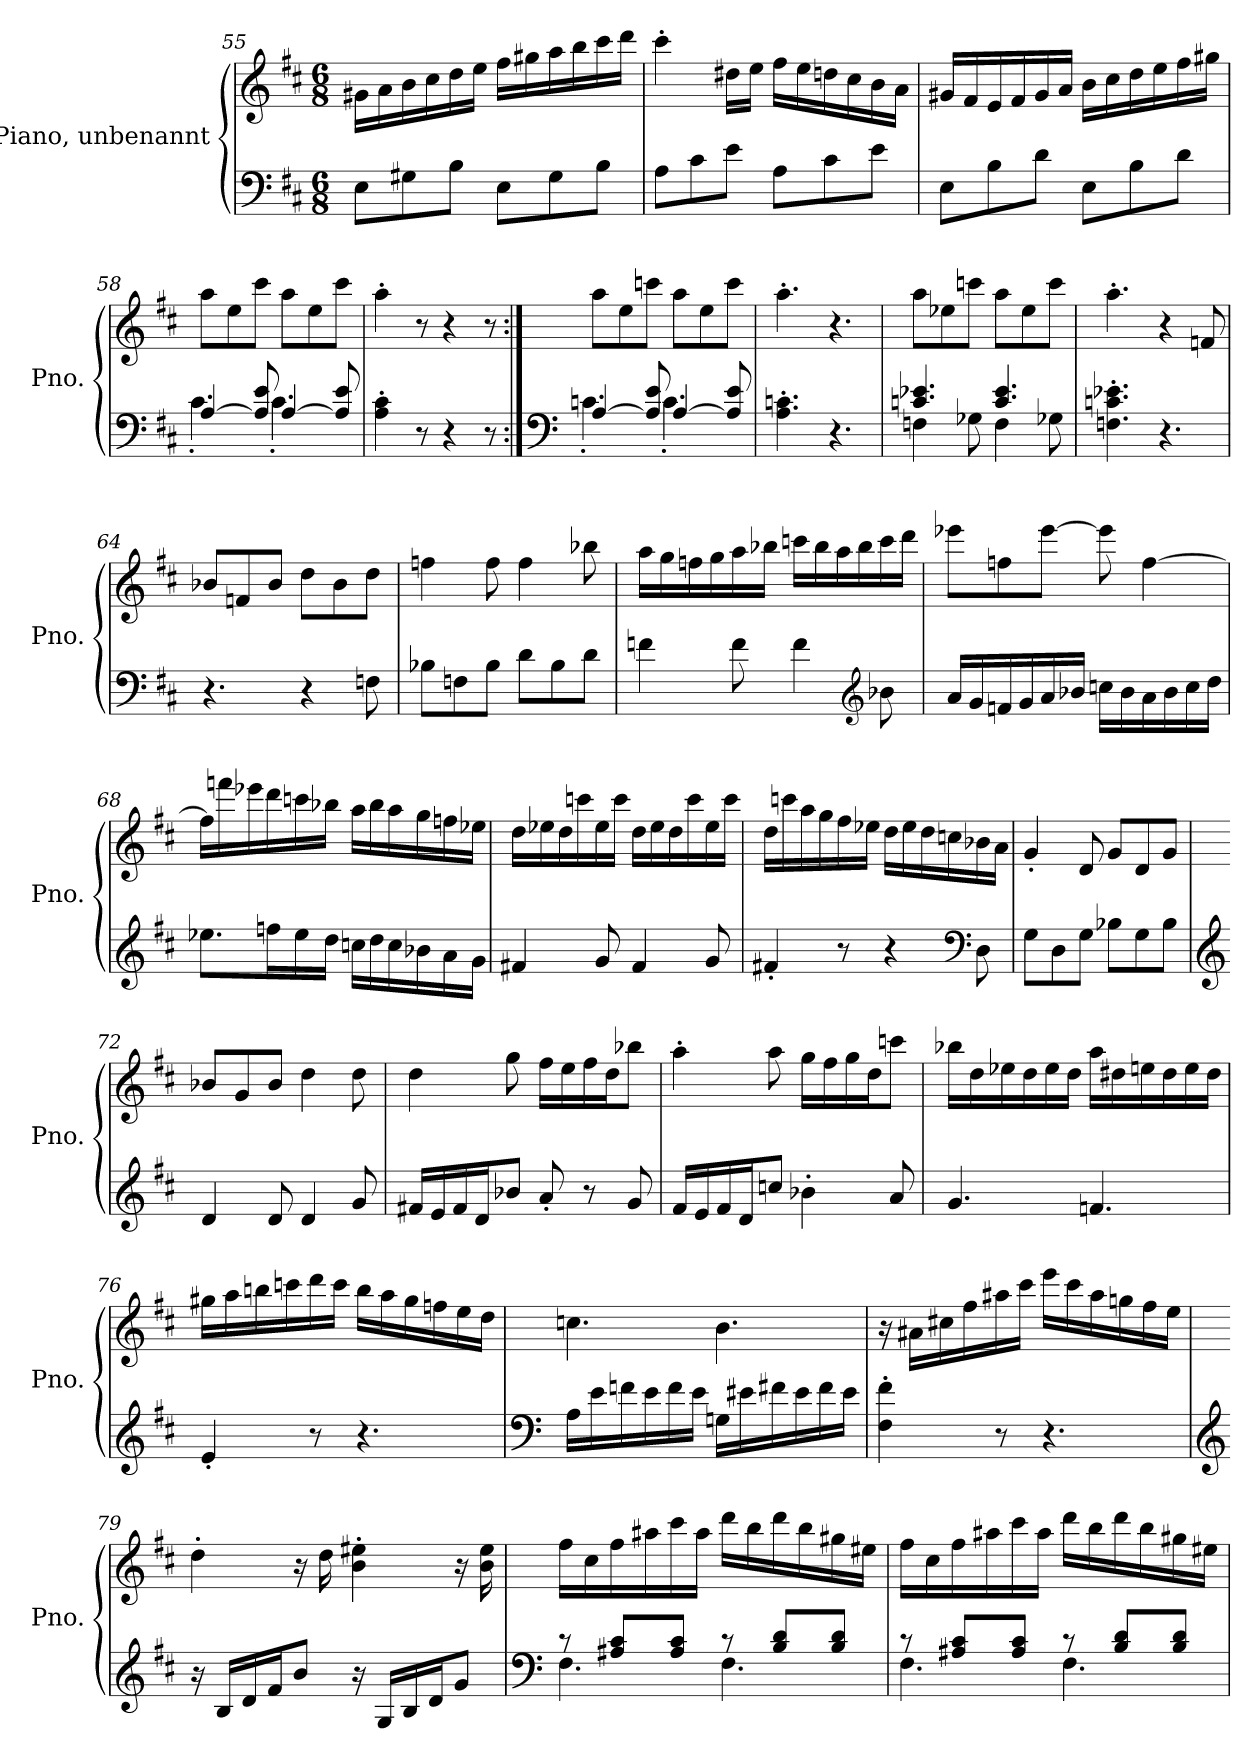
**kern	**kern
*part2	*part1
*staff2	*staff1
*I"Piano, unbenannt	*I"Piano, unbenannt
*I'Pno.	*I'Pno.
*clefF4	*clefG2
*k[f#c#]	*k[f#c#]
*M6/8	*M6/8
=55	=55
8E\L	16g#X\LL
.	16a\
8G#X\	16b\
.	16cc#\
8B\J	16dd\
.	16ee\JJ
8E\L	16ff#\LL
.	16gg#X\
8G#\	16aa\
.	16bb\
8B\J	16ccc#\
.	16ddd\JJ
=56	=56
8A\L	4ccc#'\
8c#\	.
8e\J	16dd#X\LL
.	16ee\JJ
8A\L	16ff#\LL
.	16ee\
8c#\	16ddn\
.	16cc#\
8e\J	16b\
.	16a\JJ
!!LO:LB:g=z
=57	=57
8E\L	16g#X/LL
.	16f#/
8B\	16e/
.	16f#/
8d\J	16g#/
.	16a/JJ
8E\L	16b\LL
.	16cc#\
8B\	16dd\
.	16ee\
8d\J	16ff#\
.	16gg#X\JJ
=58	=58
*^	*
[4A/	4.c#'\	8aa\L
.	.	8ee\
8A/] 8e/	.	8ccc#\J
[4A/	4.c#'\	8aa\L
.	.	8ee\
8A/] 8e/	.	8ccc#\J
*v	*v	*
=59	=59
4A\' 4c#\'	4aa'\
8r	8r
4r	4r
8r	8r
=60:|!	=60:|!
*clefF4	*
*^	*
[4A/	4.cn'\	8aa\L
.	.	8ee\
8A/] 8e/	.	8cccn\J
[4A/	4.c'\	8aa\L
.	.	8ee\
8A/] 8e/	.	8ccc\J
*v	*v	*
=61	=61
4.A\' 4.cn\'	4.aa'\
4.r	4.r
!!LO:LB:g=z
=62	=62
*^	*
4.cn/ 4.e-X/	4Fn\	8aa\L
.	.	8ee-X\
.	8G-X\	8cccn\J
4.c/ 4.e-/	4F\	8aa\L
.	.	8ee-\
.	8G-X\	8ccc\J
*v	*v	*
=63	=63
4.Fn\' 4.cn\' 4.e-X\'	4.aa'\
4.r	4r
.	8fn/
=64	=64
4.r	8b-X/L
.	8fn/
.	8b-/J
4r	8dd\L
.	8b-\
8Fn\	8dd\J
=65	=65
8B-X\L	4ffn\
8Fn\	.
8B-\J	8ff\
8d\L	4ff\
8B-\	.
8d\J	8bb-X\
=66	=66
4fn\	16aa\LL
.	16gg\
.	16ffn\
.	16gg\
8f\	16aa\
.	16bb-X\JJ
4f\	16cccn\LL
.	16bb-\
.	16aa\
.	16bb-\
*clefG2	*
8b-X\	16ccc\
.	16ddd\JJ
!!LO:LB:g=z
=67	=67
16a/LL	8eee-X\L
16g/	.
16fn/	8ffn\
16g/	.
16a/	[8eee-\J
16b-X/JJ	.
16ccn\LL	8eee-\]
16b-\	.
16a\	[4ff\
16b-\	.
16cc\	.
16dd\JJ	.
=68	=68
8.ee-X\L	16ff\LL]
.	16fffn\
.	16eee-X\
16ffn\L	16ddd\
16ee-\	16cccn\
16dd\JJ	16bb-X\JJ
16ccn\LL	16aa\LL
16dd\	16bb-\
16cc\	16aa\
16b-X\	16gg\
16a\	16ffn\
16g\JJ	16ee-X\JJ
=69	=69
4f#X/	16dd\LL
.	16ee-X\
.	16dd\
.	16cccn\
8g/	16ee-\
.	16ccc\JJ
4f#/	16dd\LL
.	16ee-\
.	16dd\
.	16ccc\
8g/	16ee-\
.	16ccc\JJ
!!LO:LB:g=z
=70	=70
4f#X'/	16dd\LL
.	16cccn\
.	16aa\
.	16gg\
8r	16ff#\
.	16ee-X\JJ
4r	16dd\LL
.	16ee-\
.	16dd\
.	16ccn\
*clefF4	*
8D\	16b-X\
.	16a\JJ
=71	=71
8G\L	4g'/
8D\	.
8G\J	8d/
8B-X\L	8g/L
8G\	8d/
8B-\J	8g/J
=72	=72
*clefG2	*
4d/	8b-X/L
.	8g/
8d/	8b-/J
4d/	4dd\
8g/	8dd\
=73	=73
16f#X/LL	4dd\
16e/	.
16f#/	.
16d/J	.
8b-X/J	8gg\
8a'/	16ff#\LL
.	16ee\
8r	16ff#\
.	16dd\J
8g/	8bb-X\J
!!LO:PB:g=z
=74	=74
16f#/LL	4aa'\
16e/	.
16f#/	.
16d/J	.
8ccn/J	8aa\
4b-X'\	16gg\LL
.	16ff#\
.	16gg\
.	16dd\J
8a/	8cccn\J
=75	=75
4.g/	16bb-X\LL
.	16dd\
.	16ee-X\
.	16dd\
.	16ee-\
.	16dd\JJ
4.fn/	16aa\LL
.	16dd#X\
.	16een\
.	16dd#\
.	16ee\
.	16dd#\JJ
=76	=76
4e'/	16gg#X\LL
.	16aa\
.	16bbn\
.	16cccn\
8r	16ddd\
.	16ccc\JJ
4.r	16bb\LL
.	16aa\
.	16gg#\
.	16ffn\
.	16ee\
.	16dd\JJ
!!LO:LB:g=z
=77	=77
*clefF4	*
16A\LL	4.ccn\
16e\	.
16fn\	.
16e\	.
16f\	.
16e\JJ	.
16Gn\LL	4.b\
16e#X\	.
16f#X\	.
16e#\	.
16f#\	.
16e#\JJ	.
=78	=78
4F#\' 4f#\'	16r
.	16a#X\LL
.	16cc#X\
.	16ff#\
8r	16aa#X\
.	16ccc#\JJ
4.r	16eee\LL
.	16ccc#\
.	16aa#\
.	16ggn\
.	16ff#\
.	16ee\JJ
=79	=79
*clefG2	*
16r	4dd'\
16B/LL	.
16d/	.
16f#/J	.
8b/J	16r
.	16dd\
16r	4b\' 4ee#X\'
16G/LL	.
16B/	.
16d/J	.
8g/J	16r
.	16b\ 16ee#\
!!LO:LB:g=z
=80	=80
*clefF4	*
*^	*
8r	4.F#\	16ff#\LL
.	.	16cc#\
8A#X/ 8c#/L	.	16ff#\
.	.	16aa#X\
8A#/ 8c#/J	.	16ccc#\
.	.	16aa#\JJ
8r	4.F#\	16ddd\LL
.	.	16bb\
8B/ 8d/L	.	16ddd\
.	.	16bb\
8B/ 8d/J	.	16gg#X\
.	.	16ee#X\JJ
=81	=81	=81
8r	4.F#\	16ff#\LL
.	.	16cc#\
8A#X/ 8c#/L	.	16ff#\
.	.	16aa#X\
8A#/ 8c#/J	.	16ccc#\
.	.	16aa#\JJ
8r	4.F#\	16ddd\LL
.	.	16bb\
8B/ 8d/L	.	16ddd\
.	.	16bb\
8B/ 8d/J	.	16gg#X\
.	.	16ee#X\JJ
*v	*v	*
=	=
*-	*-
